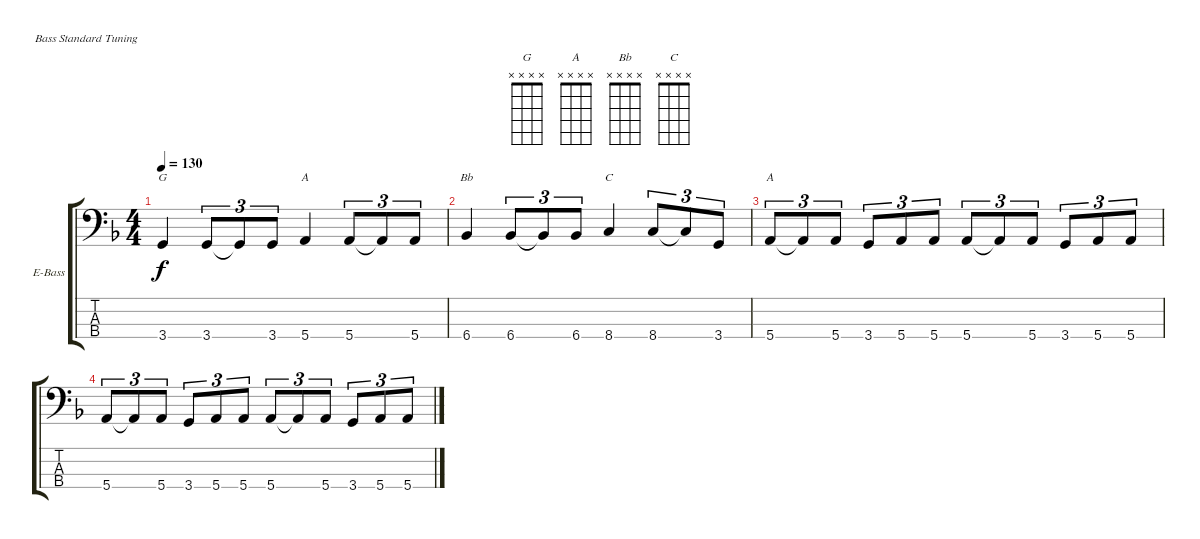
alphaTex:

\defaultSystemsLayout 4
\bracketExtendMode groupsimilarinstruments
\firstSystemTrackNameOrientation horizontal
\otherSystemsTrackNameOrientation horizontal
\track ("Nick O'Malley" "E-Bass") {instrument electricbassfinger}
\staff {score tabs}
\tuning (G2 D2 A1 E1)
\chord ("G" x x x x)
\chord ("A" x x x x)
\chord ("Bb" x x x x)
\chord ("C" x x x x)
\ts (4 4)
\tempo 130
\clef f4
\ks f
3.4.4{ch "G" dy f} 3.4.8{tu (3 2)} 3.4{t}.8{tu (3 2)} 3.4.8{tu (3 2)} 5.4.4{ch "A"} 5.4.8{tu (3 2)} 5.4{t}.8{tu (3 2)} 5.4.8{tu (3 2)} |
6.4.4{ch "Bb"} 6.4.8{tu (3 2)} 6.4{t}.8{tu (3 2)} 6.4.8{tu (3 2)} 8.4.4{ch "C"} 8.4.8{tu (3 2)} 8.4{t}.8{tu (3 2)} 3.4.8{tu (3 2)} |
5.4.8{tu (3 2) ch "A"} 5.4{t}.8{tu (3 2)} 5.4.8{tu (3 2)} 3.4.8{tu (3 2)} 5.4.8{tu (3 2)} 5.4.8{tu (3 2)} 5.4.8{tu (3 2)} 5.4{t}.8{tu (3 2)} 5.4.8{tu (3 2)} 3.4.8{tu (3 2)} 5.4.8{tu (3 2)} 5.4.8{tu (3 2)} |
5.4.8{tu (3 2)} 5.4{t}.8{tu (3 2)} 5.4.8{tu (3 2)} 3.4.8{tu (3 2)} 5.4.8{tu (3 2)} 5.4.8{tu (3 2)} 5.4.8{tu (3 2)} 5.4{t}.8{tu (3 2)} 5.4.8{tu (3 2)} 3.4.8{tu (3 2)} 5.4.8{tu (3 2)} 5.4.8{tu (3 2)}
